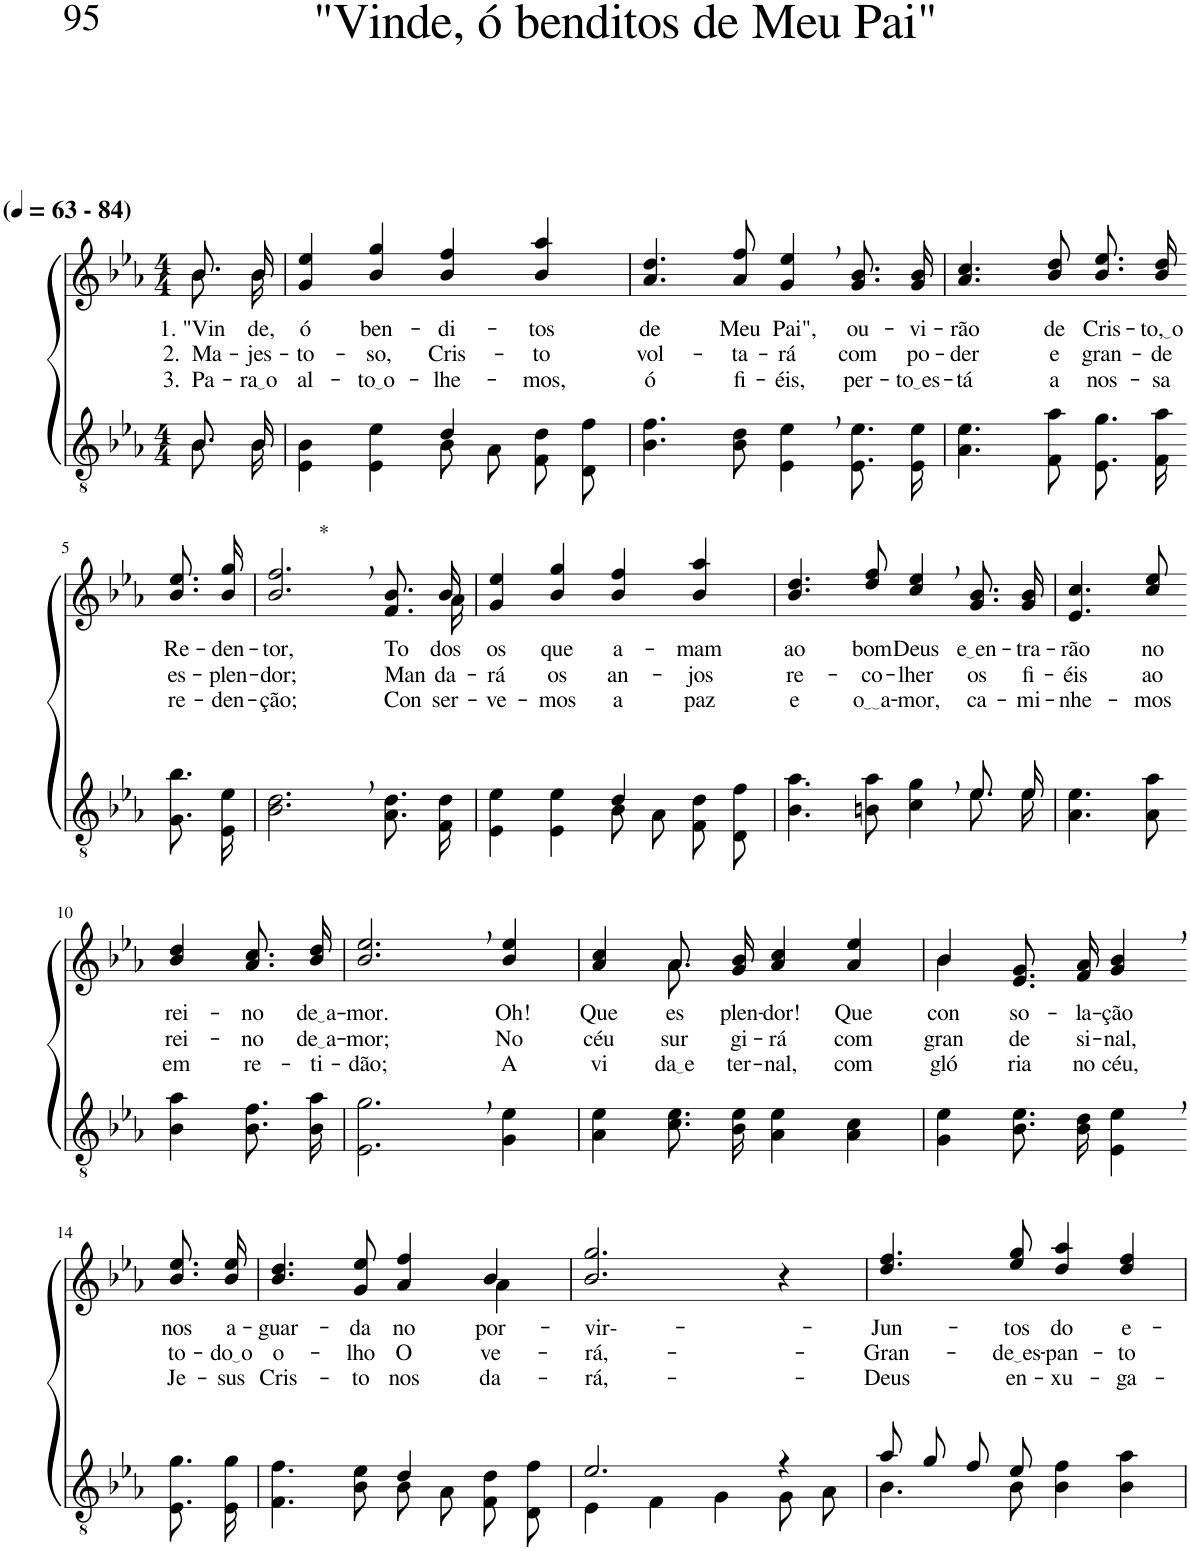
**kern	**kern	**text	**text	**text
*part2	*part1	*part1	*part1	*part1
*staff2	*staff1	*staff1	*staff1	*staff1
*I"Parte III e IV	*I"Parte I e II	*	*	*
*clefGv2	*clefG2	*	*	*
*Trd4c7	*Trd4c7	*	*	*
*k[b-e-a-]	*k[b-e-a-]	*	*	*
*M4/4	*M4/4	*	*	*
*MM63	*MM63	*	*	*
=1	=1	=1	=1	=1
*^	*^	*	*	*
!	!	!LO:TX:a:B:t=(	!	!	!	!
!	!	!LO:TX:a:B:t=- 84)	!	!	!	!
!	!	!	!	!LO:LY:b	!LO:LY:b	!LO:LY:b
8.B-\L	8.B-/L	8.b-/L	8.b-\L	1. "Vin	2. Ma-	3. Pa-
!	!	!	!	!LO:LY:b	!LO:LY:b	!LO:LY:b
16B-\Jk	16B-/Jk	16b-/Jk	16b-\Jk	de,	-jes-	ra o
=2	=2	=2	=2	=2	=2	=2
!	!	!	!	!LO:LY:b	!LO:LY:b	!LO:LY:b
*	*	*v	*v	*	*	*
2ryy	4E-\ 4B-\	4g/ 4ee-/	ó	-to-	al-
!	!	!	!LO:LY:b	!LO:LY:b	!LO:LY:b
.	4E-\ 4e-\	4b-/ 4gg/	ben-	-so,	to o
!	!	!	!LO:LY:b	!LO:LY:b	!LO:LY:b
4d/	8B-\L	4b-/ 4ff/	-di-	Cris-	-lhe-
.	8A-\J	.	.	.	.
!	!	!	!LO:LY:b	!LO:LY:b	!LO:LY:b
4ryy	8F\ 8d\L	4b-/ 4aa-/	-tos	-to	-mos,
.	8D\ 8f\J	.	.	.	.
=3	=3	=3	=3	=3	=3
!	!	!	!LO:LY:b	!LO:LY:b	!LO:LY:b
*v	*v	*	*	*	*
4.B-\ 4.f\	4.a-/ 4.dd/	de	vol-	ó
!	!	!LO:LY:b	!LO:LY:b	!LO:LY:b
8B-\ 8d\	8a-/ 8ff/	Meu	-ta-	fi-
!	!	!LO:LY:b	!LO:LY:b	!LO:LY:b
4E-\, 4e-\,	4g/, 4ee-/,	Pai",	-rá	-éis,
!	!	!LO:LY:b	!LO:LY:b	!LO:LY:b
8.E-/ 8.e-/L	8.g/ 8.b-/L	ou-	com	per-
!	!	!LO:LY:b	!LO:LY:b	!LO:LY:b
16E-/ 16e-/Jk	16g/ 16b-/Jk	-vi-	po-	to es
=4	=4	=4	=4	=4
!	!	!LO:LY:b	!LO:LY:b	!LO:LY:b
4.A-\ 4.e-\	4.a-/ 4.cc/	-rão	-der	-tá
!	!	!LO:LY:b	!LO:LY:b	!LO:LY:b
8F\ 8a-\	8b-/ 8dd/	de	e	a
!	!	!LO:LY:b	!LO:LY:b	!LO:LY:b
8.E-\ 8.g\L	8.b-\ 8.ee-\L	Cris-	gran-	nos-
!	!	!LO:LY:b	!LO:LY:b	!LO:LY:b
16F\ 16a-\Jk	16b-\ 16dd\Jk	to, o	-de	-sa
!!LO:LB:g=z
=5-	=5-	=5-	=5-	=5-
!	!	!LO:LY:b	!LO:LY:b	!LO:LY:b
8.G\ 8.b-\L	8.b-\ 8.ee-\L	Re-	es-	re-
!	!	!LO:LY:b	!LO:LY:b	!LO:LY:b
16E-\ 16e-\Jk	16b-\ 16gg\Jk	-den-	-plen-	-den-
=6	=6	=6	=6	=6
!	!LO:TX:a:t=*	!	!	!
!	!	!LO:LY:b	!LO:LY:b	!LO:LY:b
*	*^	*	*	*
2.B-\, 2.d\,	2.b-/, 2.ff/,	2...ryy	-tor,	-dor;	-ção;
!	!	!	!LO:LY:b	!LO:LY:b	!LO:LY:b
8.A-\ 8.d\L	8.f/ 8.b-/L	.	To-	Man-	Con-
!	!	!	!LO:LY:b	!LO:LY:b	!LO:LY:b
16F\ 16d\Jk	16b-/Jk	16a-\	dos	-da-	-ser-
=7	=7	=7	=7	=7	=7
*^	*	*	*	*	*
!	!	!	!	!LO:LY:b	!LO:LY:b	!LO:LY:b
*	*	*v	*v	*	*	*
2ryy	4E-\ 4e-\	4g/ 4ee-/	os	-rá	-ve-
!	!	!	!LO:LY:b	!LO:LY:b	!LO:LY:b
.	4E-\ 4e-\	4b-/ 4gg/	que	os	-mos
!	!	!	!LO:LY:b	!LO:LY:b	!LO:LY:b
4d/	8B-\L	4b-/ 4ff/	a-	an-	a
.	8A-\J	.	.	.	.
!	!	!	!LO:LY:b	!LO:LY:b	!LO:LY:b
4ryy	8F\ 8d\L	4b-/ 4aa-/	-mam	-jos	paz
.	8D\ 8f\J	.	.	.	.
=8	=8	=8	=8	=8	=8
!	!	!	!LO:LY:b	!LO:LY:b	!LO:LY:b
2.ryy	4.B-\ 4.a-\	4.b-/ 4.dd/	ao	re-	e
!	!	!	!LO:LY:b	!LO:LY:b	!LO:LY:b
.	8Bn\ 8a-\	8dd/ 8ff/	bom	-co-	o a
!	!	!	!LO:LY:b	!LO:LY:b	!LO:LY:b
.	4c\ 4g\	4cc/, 4ee-/,	Deus	-lher	-mor,
!	!	!	!LO:LY:b	!LO:LY:b	!LO:LY:b
8.e-/L	8.e-\L	8.g/ 8.b-/L	e en	os	ca-
!	!	!	!LO:LY:b	!LO:LY:b	!LO:LY:b
16e-/Jk	16e-\Jk	16g/ 16b-/Jk	-tra-	fi-	-mi-
=9	=9	=9	=9	=9	=9
!	!	!	!LO:LY:b	!LO:LY:b	!LO:LY:b
*v	*v	*	*	*	*
4.A-\ 4.e-\	4.e-/ 4.cc/	-rão	-éis	-nhe-
!	!	!LO:LY:b	!LO:LY:b	!LO:LY:b
8A-\ 8a-\	8cc/ 8ee-/	no	ao	-mos
!!LO:LB:g=z
=10-	=10-	=10-	=10-	=10-
!	!	!LO:LY:b	!LO:LY:b	!LO:LY:b
4B-\ 4a-\	4b-/ 4dd/	rei-	rei-	em
!	!	!LO:LY:b	!LO:LY:b	!LO:LY:b
8.B-\ 8.f\L	8.a-\ 8.cc\L	-no	-no	re-
!	!	!LO:LY:b	!LO:LY:b	!LO:LY:b
16B-\ 16a-\Jk	16b-\ 16dd\Jk	de a	de a	-ti-
=11	=11	=11	=11	=11
!	!	!LO:LY:b	!LO:LY:b	!LO:LY:b
2.E-\, 2.g\,	2.b-/, 2.ee-/,	-mor.	-mor;	-dão;
!	!	!LO:LY:b	!LO:LY:b	!LO:LY:b
4G\ 4e-\	4b-/ 4ee-/	Oh!	No	A
=12	=12	=12	=12	=12
!	!	!LO:LY:b	!LO:LY:b	!LO:LY:b
*	*^	*	*	*
4A-\ 4e-\	4a-/ 4cc/	4ryy	Que	céu	vi-
!	!	!	!LO:LY:b	!LO:LY:b	!LO:LY:b
8.c\ 8.e-\L	8.a-/L	8.a-\	es-	sur-	da e
!	!	!	!LO:LY:b	!LO:LY:b	!LO:LY:b
16B-\ 16e-\Jk	16g/ 16b-/Jk	2ryy	-plen-	-gi-	-ter-
!	!	!	!LO:LY:b	!LO:LY:b	!LO:LY:b
4A-\ 4e-\	4a-/ 4cc/	.	-dor!	-rá	-nal,
!	!	!	!LO:LY:b	!LO:LY:b	!LO:LY:b
4A-\ 4c\	4a-/ 4ee-/	.	Que	com	com
.	.	16ryy	.	.	.
=13	=13	=13	=13	=13	=13
!	!	!	!LO:LY:b	!LO:LY:b	!LO:LY:b
4G\ 4e-\	4b-\	4b-/	con-	gran-	gló-
!	!	!	!LO:LY:b	!LO:LY:b	!LO:LY:b
8.B-\ 8.e-\L	2ryy	8.e-/ 8.g/L	-so-	-de	-ria
!	!	!	!LO:LY:b	!LO:LY:b	!LO:LY:b
16B-\ 16d\Jk	.	16f/ 16a-/Jk	-la-	si-	no
!	!	!	!LO:LY:b	!LO:LY:b	!LO:LY:b
4E-\, 4e-\,	.	4g/ 4b-/	-ção	-nal,	céu,
!!LO:LB:g=z
=14-	=14-	=14-	=14-	=14-	=14-
!	!	!	!LO:LY:b	!LO:LY:b	!LO:LY:b
*	*v	*v	*	*	*
8.E-\ 8.g\L	8.b-\ 8.ee-\L	nos	to-	Je-
!	!	!LO:LY:b	!LO:LY:b	!LO:LY:b
16E-\ 16g\Jk	16b-\ 16ee-\Jk	a-	do o	-sus
=15	=15	=15	=15	=15
*^	*	*	*	*
!	!	!	!LO:LY:b	!LO:LY:b	!LO:LY:b
*	*	*^	*	*	*
2ryy	4.F\ 4.f\	4.b-/ 4.dd/	2.ryy	-guar-	o-	Cris-
!	!	!	!	!LO:LY:b	!LO:LY:b	!LO:LY:b
.	8B-\ 8e-\	8g/ 8ee-/	.	-da	-lho	-to
!	!	!	!	!LO:LY:b	!LO:LY:b	!LO:LY:b
4d/	8B-\L	4a-/ 4ff/	.	no	O	nos
.	8A-\J	.	.	.	.	.
!	!	!	!	!LO:LY:b	!LO:LY:b	!LO:LY:b
4ryy	8F\ 8d\L	4b-/	4a-\	por-	ve-	da-
.	8D\ 8f\J	.	.	.	.	.
*	*	*v	*v	*	*	*
=16	=16	=16	=16	=16	=16
!	!	!	!LO:LY:b	!LO:LY:b	!LO:LY:b
2.e-/	4E-\	2.b-/ 2.gg/	-vir--	-rá,-	-rá,-
.	4F\	.	.	.	.
.	4G\	.	.	.	.
4r	8G\L	4r	.	.	.
.	8A-\J	.	.	.	.
=17	=17	=17	=17	=17	=17
!	!	!	!LO:LY:b	!LO:LY:b	!LO:LY:b
8a-/L	4.B-\	4.dd/ 4.ff/	-Jun-	-Gran-	-Deus
8g/J	.	.	.	.	.
8f/L	.	.	.	.	.
!	!	!	!LO:LY:b	!LO:LY:b	!LO:LY:b
8e-/J	8B-\	8ee-/ 8gg/	-tos	de es	en-
!	!	!	!LO:LY:b	!LO:LY:b	!LO:LY:b
2ryy	4B-\ 4f\	4dd/ 4aa-/	do	-pan-	-xu-
!	!	!	!LO:LY:b	!LO:LY:b	!LO:LY:b
.	4B-\ 4a-\	4dd/ 4ff/	e-	-to	-ga-
*v	*v	*	*	*	*
=	=	=	=	=
*-	*-	*-	*-	*-
